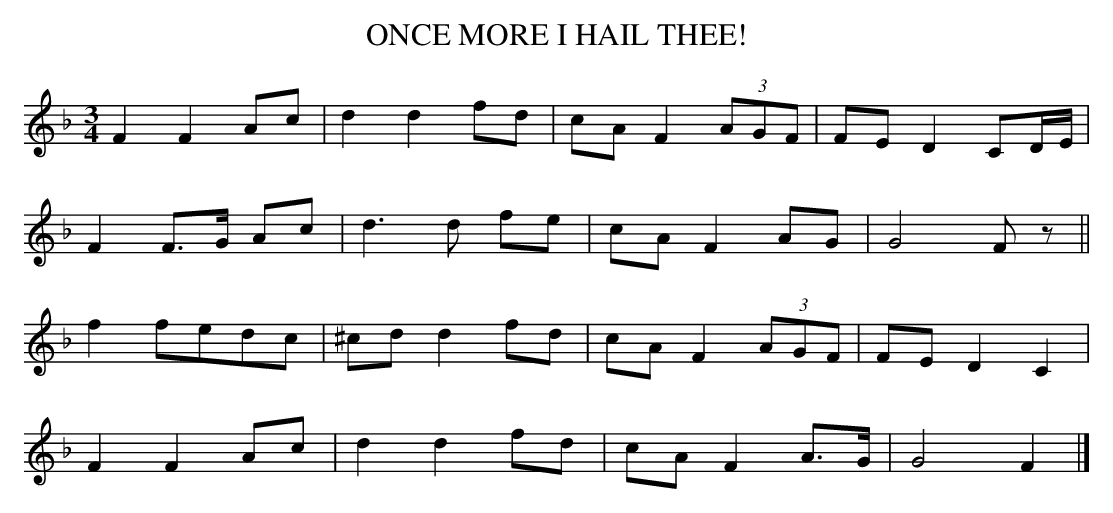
X:1
T:ONCE MORE I HAIL THEE!
Y:"moderate"
M:3/4
L:1/8
K:F
F2F2Ac|d2d2fd|cAF2 (3AGF|FE D2CD/E/|
F2F>G Ac|d3d fe|cA F2AG|G4F z||
f2fedc|^cd d2fd|cA F2 (3AGF|FE D2C2|
F2F2Ac|d2d2fd|cA F2A>G|G4F2|]
